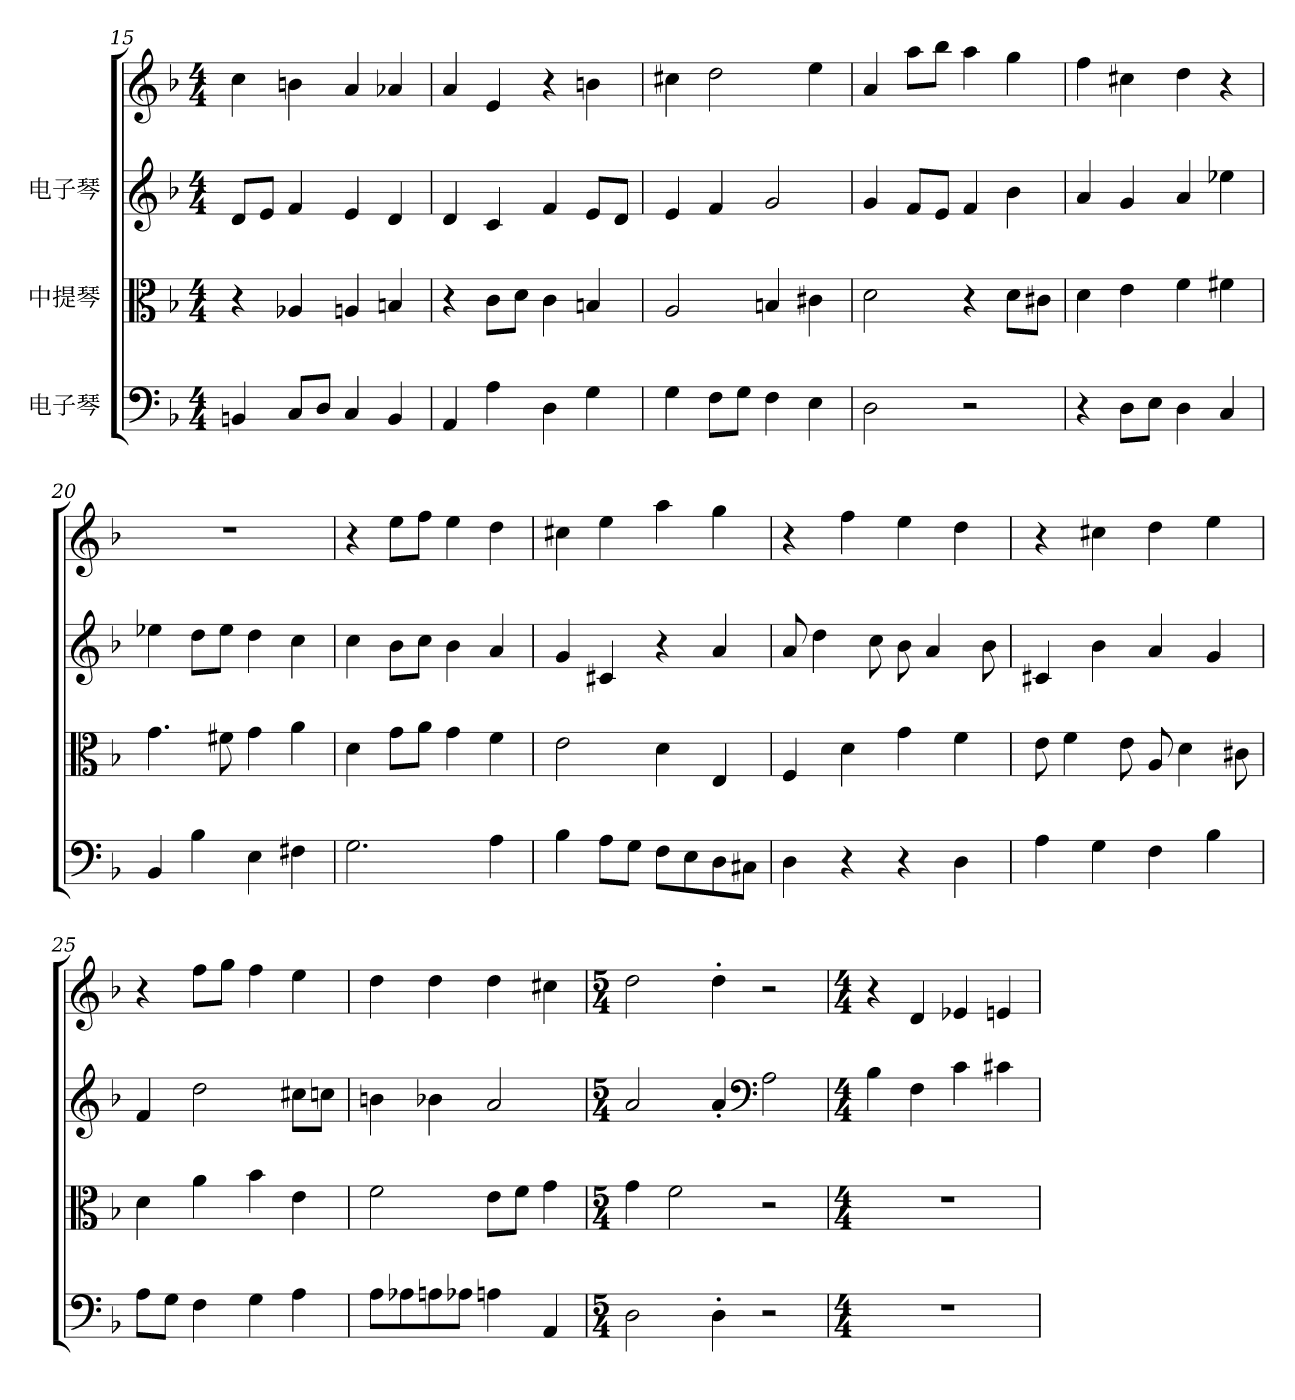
**kern	**kern	**kern	**kern
*part3	*part2	*part1	*part1
*staff4	*staff3	*staff2	*staff1
*I"电子琴	*I"中提琴	*I"电子琴	*
*clefF4	*clefC3	*clefG2	*clefG2
*k[b-]	*k[b-]	*k[b-]	*k[b-]
*M4/4	*M4/4	*M4/4	*M4/4
=15	=15	=15	=15
4BBn/	4r	8d/L	4cc\
.	.	8e/J	.
8C/L	4A-X/	4f/	4bn\
8D/J	.	.	.
4C/	4An/	4e/	4a/
4BB/	4Bn/	4d/	4a-X/
!!LO:PB:g=z
=16	=16	=16	=16
4AA/	4r	4d/	4a/
4A\	8c\L	4c/	4e/
.	8d\J	.	.
4D\	4c\	4f/	4r
4G\	4Bn/	8e/L	4bn\
.	.	8d/J	.
=17	=17	=17	=17
4G\	2A/	4e/	4cc#X\
8F\L	.	4f/	2dd\
8G\J	.	.	.
4F\	4Bn/	2g/	.
4E\	4c#X\	.	4ee\
=18	=18	=18	=18
2D\	2d\	4g/	4a/
.	.	8f/L	8aa\L
.	.	8e/J	8bb-\J
2r	4r	4f/	4aa\
.	8d\L	4b-\	4gg\
.	8c#X\J	.	.
=19	=19	=19	=19
4r	4d\	4a/	4ff\
8D\L	4e\	4g/	4cc#X\
8E\J	.	.	.
4D\	4f\	4a/	4dd\
4C/	4f#X\	4ee-X\	4r
=20	=20	=20	=20
4BB-/	4.g\	4ee-X\	1r
4B-\	.	8dd\L	.
.	8f#X\	8ee-\J	.
4E\	4g\	4dd\	.
4F#X\	4a\	4cc\	.
!!LO:LB:g=z
=21	=21	=21	=21
2.G\	4d\	4cc\	4r
.	8g\L	8b-\L	8ee\L
.	8a\J	8cc\J	8ff\J
.	4g\	4b-\	4ee\
4A\	4f\	4a/	4dd\
=22	=22	=22	=22
4B-\	2e\	4g/	4cc#X\
8A\L	.	4c#X/	4ee\
8G\J	.	.	.
8F\L	4d\	4r	4aa\
8E\	.	.	.
8D\	4E/	4a/	4gg\
8C#X\J	.	.	.
=23	=23	=23	=23
4D\	4F/	8a/	4r
.	.	4dd\	.
4r	4d\	.	4ff\
.	.	8cc\	.
4r	4g\	8b-\	4ee\
.	.	4a/	.
4D\	4f\	.	4dd\
.	.	8b-\	.
=24	=24	=24	=24
4A\	8e\	4c#X/	4r
.	4f\	.	.
4G\	.	4b-\	4cc#X\
.	8e\	.	.
4F\	8A/	4a/	4dd\
.	4d\	.	.
4B-\	.	4g/	4ee\
.	8c#X\	.	.
=25	=25	=25	=25
8A\L	4d\	4f/	4r
8G\J	.	.	.
4F\	4a\	2dd\	8ff\L
.	.	.	8gg\J
4G\	4b-\	.	4ff\
*	*	*	*MM100
4A\	4e\	8cc#X\L	4ee\
.	.	8ccn\J	.
!!LO:LB:g=z
=26	=26	=26	=26
8A\L	2f\	4bn\	4dd\
8A-X\	.	.	.
8An\	.	4b-X\	4dd\
8A-X\J	.	.	.
*	*	*	*MM90
4An\	8e\L	2a/	4dd\
.	8f\J	.	.
*	*	*	*MM75
4AA/	4g\	.	4cc#X\
=27	=27	=27	=27
*M5/4	*M5/4	*M5/4	*M5/4
2D\	4g\	2a/	2dd\
.	2f\	.	.
4D'\	.	4a'/	4dd'\
*	*	*clefF4	*
2r	2r	2A\	2r
=28	=28	=28	=28
*M4/4	*M4/4	*M4/4	*M4/4
1r	1r	4B-\	4r
.	.	4F\	4d/
.	.	4c\	4e-X/
.	.	4c#X\	4en/
=	=	=	=
*-	*-	*-	*-
